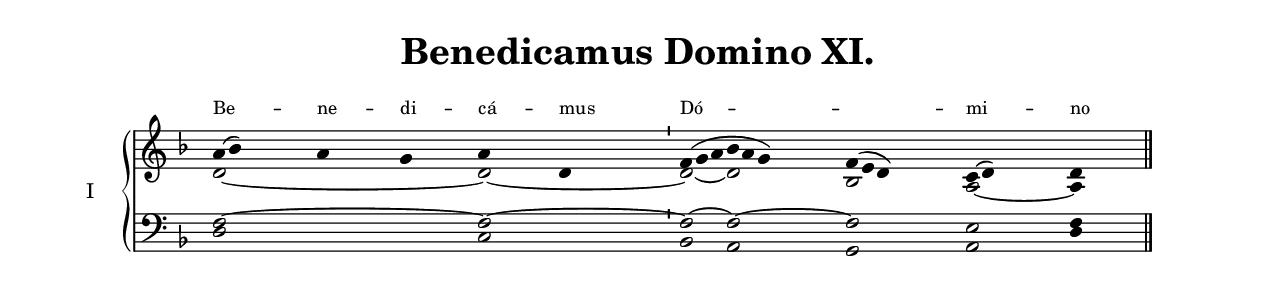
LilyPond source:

\version "2.18"
\include "gregorian.ly"
\include "noh2.ily"

%Page reference: page v.67
%(volume.page)

global = {
 \key d \minor
 \cadenzaOn 
 \override Glissando #'thickness = #2.0
}

\header {
  title = \markup \center-column {"Benedicamus Domino XI." \vspace #1 }
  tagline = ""
  composer = ""
}

\paper {
 #(include-special-characters)
  oddHeaderMarkup = \markup \fill-line {
    \line {}
    \center-column {
      \on-the-fly #first-page     " "
      \on-the-fly #not-first-page ""
    }
    \line { \on-the-fly #print-page-number-check-first \fromproperty #'page:page-number-string }
  }
  evenHeaderMarkup = \markup \fill-line {
    \line { \on-the-fly #print-page-number-check-first \fromproperty #'page:page-number-string }
    \center-column { "" }
    \line {}
  }
}

chantText = \lyricmode {
Be -- ne -- di -- cá -- mus Dó -- _ mi -- no }

chantMusic = {
\tieDown    a'4 ( bes'4) a'4 g'4 a'4 d'4 \divisioMinima
  f'4 ( g'4 a'4 bes'4 a'4 g'4) f'4 ( e'4 d'4) c'4 ( d'4) d'4 \finalis

}

altoMusic = {
d'2*4/2 ~ d'2 ~ d'2*3/2 ~ d'2*3/2 bes2*3/2 a2 ~ a4 \finalis
}

tenorMusic = {
f2*4/2 ~ f2 ~ \divisioMinima f2*3/2 ~ f2*3/2 ~ f2*3/2 e2 f4 \finalis
}

bassMusic = {
d2*4/2 c2 bes,2*3/2 a,2*3/2 g,2*3/2 a,2 d4 \finalis
}

voiceLines = {
\voiceLineStyle


}

\score{
  <<
    \new Lyrics
    \new GrandStaff <<
      \set GrandStaff.autoBeaming = ##f
      \set GrandStaff.instrumentName = \markup \center-column {
        "I"
      }
      \new Staff = up <<
        \new Voice = "chant" {
          \voiceOne \global \chantMusic
        }
        \new Voice {
          \voiceTwo \global \altoMusic
        }
      >>

      \new Staff = down <<
        \clef bass
        \new Voice {
          \voiceOne \global \tenorMusic
        }
        \new Voice {
          \voiceTwo \global \bassMusic
        }
	\new Voice {
        \voiceThree \global \voiceLines
        }
      >>
    >>
    \context Lyrics {
      \lyricsto chant {
      \chantText
    }
    }
  >>
  \layout{
  }
  
}
